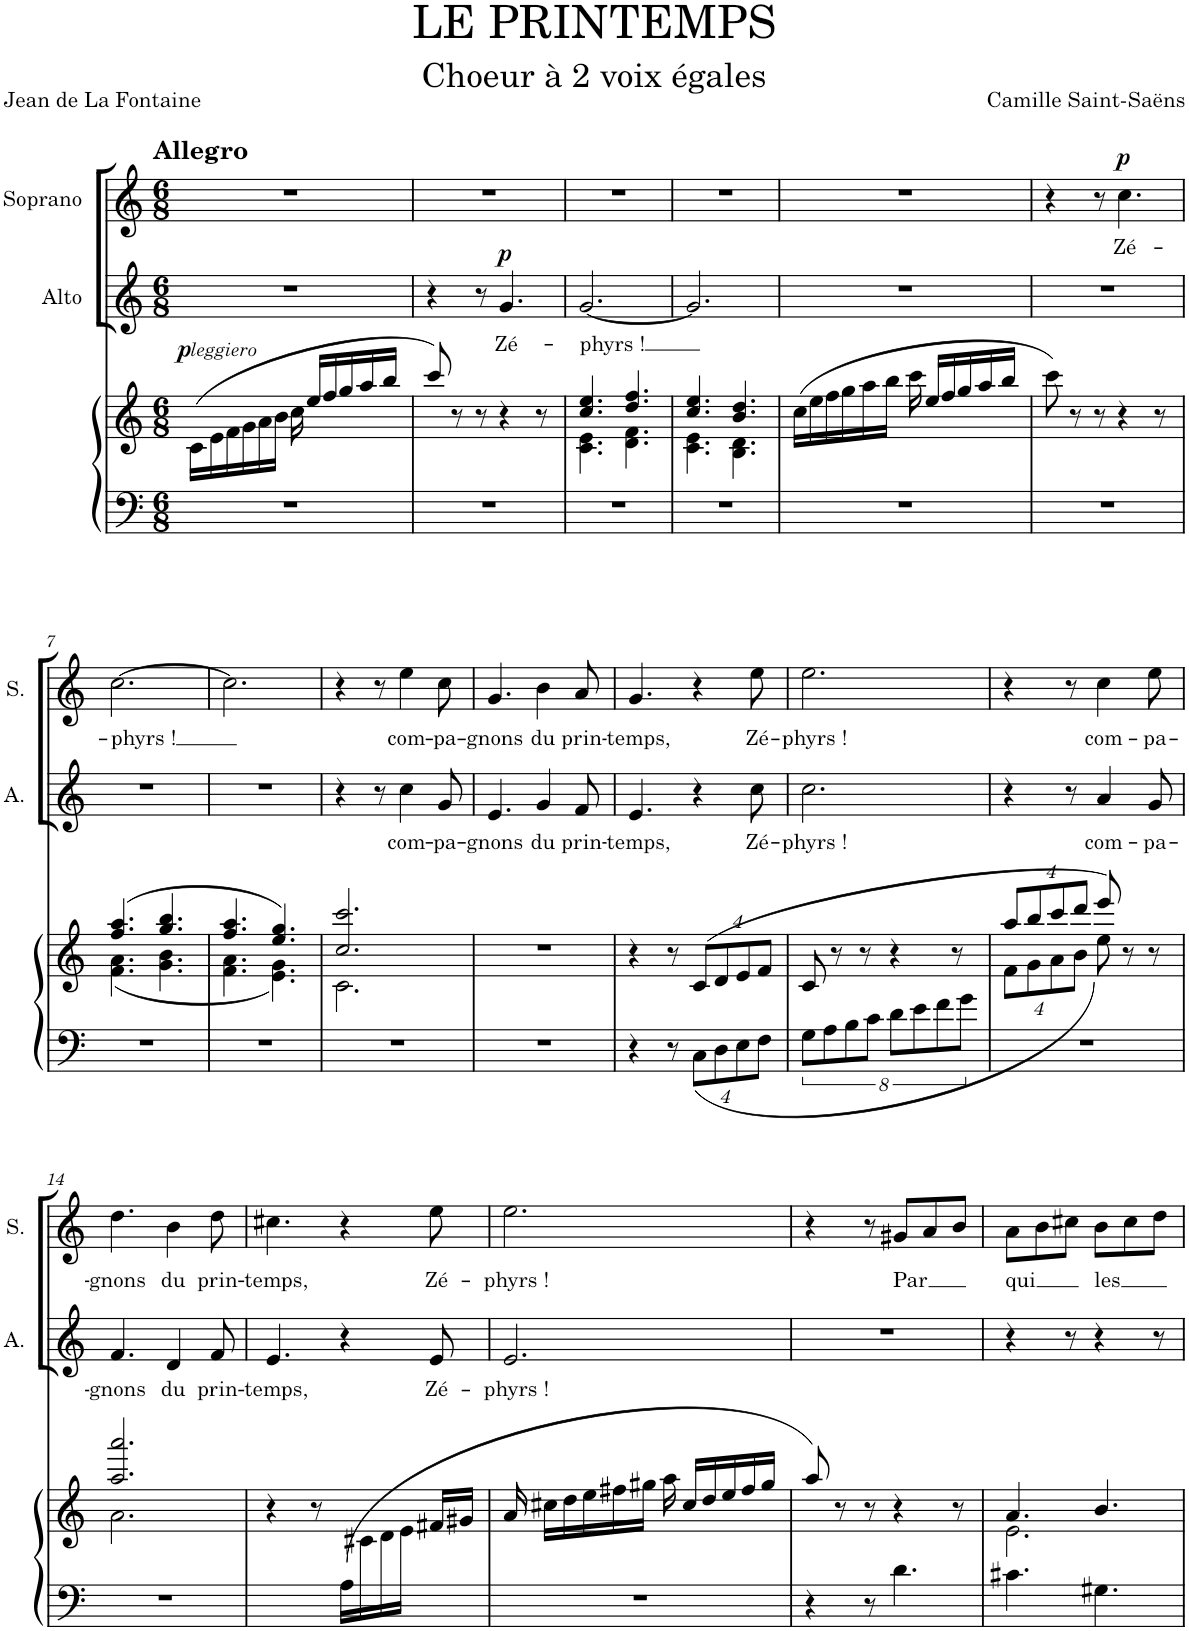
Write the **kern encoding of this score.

**kern	**kern	**dynam	**kern	**text	**dynam	**kern	**text	**dynam
*part3	*part3	*part3	*part2	*part2	*part2	*part1	*part1	*part1
*staff4	*staff3	*staff3/4	*staff2	*staff2	*staff2	*staff1	*staff1	*staff1
*I"Piano	*	*	*I"Alto	*	*	*I"Soprano	*	*
*I'Pno	*	*	*I'A.	*	*	*I'S.	*	*
*clefF4	*clefG2	*	*clefG2	*	*	*clefG2	*	*
*k[]	*k[]	*	*k[]	*	*	*k[]	*	*
*M6/8	*M6/8	*	*M6/8	*	*	*M6/8	*	*
=1	=1	=1	=1	=1	=1	=1	=1	=1
!	!	!	!	!	!	!LO:TX:a:B:t=Allegro	!	!
2.r	(16c\LL	.	2.r	.	.	2.r	.	.
!	!	!LO:DY:a	!	!	!	!	!	!
!	!	!LO:DY:n=1:a	!	!	!	!	!	!
.	16e\	p other-dynamics	.	.	.	.	.	.
.	16f\	.	.	.	.	.	.	.
.	16g\	.	.	.	.	.	.	.
.	16a\	.	.	.	.	.	.	.
.	16b\JJ	.	.	.	.	.	.	.
.	16cc\	.	.	.	.	.	.	.
.	16ee/LL	.	.	.	.	.	.	.
.	16ff/	.	.	.	.	.	.	.
.	16gg/	.	.	.	.	.	.	.
.	16aa/	.	.	.	.	.	.	.
.	16bb/JJ	.	.	.	.	.	.	.
=2	=2	=2	=2	=2	=2	=2	=2	=2
2.r	8ccc/)	.	4r	.	.	2.r	.	.
.	8r	.	.	.	.	.	.	.
.	8r	.	8r	.	.	.	.	.
!	!	!	!	!LO:LY:b	!LO:DY:a	!	!	!
.	4r	.	4.g/	Zé-	p	.	.	.
.	8r	.	.	.	.	.	.	.
=3	=3	=3	=3	=3	=3	=3	=3	=3
*	*^	*	*	*	*	*	*	*
!	!	!	!	!	!LO:LY:b	!	!	!	!
2.r	4.cc/ 4.ee/	4.c\ 4.e\	.	[2.g/	-phyrs !	.	2.r	.	.
.	4.dd/ 4.ff/	4.d\ 4.f\	.	.	.	.	.	.	.
=4	=4	=4	=4	=4	=4	=4	=4	=4	=4
2.r	4.cc/ 4.ee/	4.c\ 4.e\	.	2.g/]	.	.	2.r	.	.
.	4.b/ 4.dd/	4.B\ 4.d\	.	.	.	.	.	.	.
*	*v	*v	*	*	*	*	*	*	*
=5	=5	=5	=5	=5	=5	=5	=5	=5
2.r	(16cc\LL	.	2.r	.	.	2.r	.	.
.	16ee\	.	.	.	.	.	.	.
.	16ff\	.	.	.	.	.	.	.
.	16gg\	.	.	.	.	.	.	.
.	16aa\	.	.	.	.	.	.	.
.	16bb\JJ	.	.	.	.	.	.	.
.	16ccc\	.	.	.	.	.	.	.
.	16ee/LL	.	.	.	.	.	.	.
.	16ff/	.	.	.	.	.	.	.
.	16gg/	.	.	.	.	.	.	.
.	16aa/	.	.	.	.	.	.	.
.	16bb/JJ	.	.	.	.	.	.	.
=6	=6	=6	=6	=6	=6	=6	=6	=6
2.r	8ccc\)	.	2.r	.	.	4r	.	.
.	8r	.	.	.	.	.	.	.
.	8r	.	.	.	.	8r	.	.
!	!	!	!	!	!	!	!LO:LY:b	!LO:DY:a
.	4r	.	.	.	.	4.cc\	Zé-	p
.	8r	.	.	.	.	.	.	.
!!LO:LB:g=z
=7	=7	=7	=7	=7	=7	=7	=7	=7
*	*^	*	*	*	*	*	*	*
!	!	!	!	!	!	!	!	!LO:LY:b	!
2.r	(4.ff/ 4.aa/	(4.f\ 4.a\	.	2.r	.	.	[2.cc\	-phyrs !	.
.	4.gg/ 4.bb/	4.g\ 4.b\	.	.	.	.	.	.	.
=8	=8	=8	=8	=8	=8	=8	=8	=8	=8
2.r	4.ff/ 4.aa/	4.f\ 4.a\	.	2.r	.	.	2.cc\]	.	.
.	4.ee/ 4.gg/)	4.e\ 4.g\)	.	.	.	.	.	.	.
=9	=9	=9	=9	=9	=9	=9	=9	=9	=9
2.r	2.cc/ 2.ccc/	2.c\	.	4r	.	.	4r	.	.
.	.	.	.	8r	.	.	8r	.	.
!	!	!	!	!	!LO:LY:b	!	!	!LO:LY:b	!
.	.	.	.	4cc\	com-	.	4ee\	com-	.
!	!	!	!	!	!LO:LY:b	!	!	!LO:LY:b	!
.	.	.	.	8g/	-pa-	.	8cc\	-pa-	.
*	*v	*v	*	*	*	*	*	*	*
=10	=10	=10	=10	=10	=10	=10	=10	=10
!	!	!	!	!LO:LY:b	!	!	!LO:LY:b	!
2.r	2.r	.	4.e/	-gnons	.	4.g/	-gnons	.
!	!	!	!	!LO:LY:b	!	!	!LO:LY:b	!
.	.	.	4g/	du	.	4b\	du	.
!	!	!	!	!LO:LY:b	!	!	!LO:LY:b	!
.	.	.	8f/	prin-	.	8a/	prin-	.
=11	=11	=11	=11	=11	=11	=11	=11	=11
!	!	!	!	!LO:LY:b	!	!	!LO:LY:b	!
4r	4r	.	4.e/	-temps,	.	4.g/	-temps,	.
8r	8r	.	.	.	.	.	.	.
*Xbrackettup	*Xbrackettup	*	*	*	*	*	*	*
(<32%3C\L	(32%3c/L	.	4r	.	.	4r	.	.
32%3D\	32%3d/	.	.	.	.	.	.	.
32%3E\	32%3e/	.	.	.	.	.	.	.
!	!	!	!	!LO:LY:b	!	!	!LO:LY:b	!
.	.	.	8cc\	Zé-	.	8ee\	Zé-	.
32%3F\J	32%3f/J	.	.	.	.	.	.	.
=12	=12	=12	=12	=12	=12	=12	=12	=12
*brackettup	*	*	*	*	*	*	*	*
!	!	!	!	!LO:LY:b	!	!	!LO:LY:b	!
32%3G\L	8c/	.	2.cc\	-phyrs !	.	2.ee\	-phyrs !	.
32%3A\	.	.	.	.	.	.	.	.
.	8r	.	.	.	.	.	.	.
32%3B\	.	.	.	.	.	.	.	.
.	8r	.	.	.	.	.	.	.
32%3c\J	.	.	.	.	.	.	.	.
32%3d\L	4r	.	.	.	.	.	.	.
32%3e\	.	.	.	.	.	.	.	.
32%3f\	.	.	.	.	.	.	.	.
.	8r	.	.	.	.	.	.	.
32%3g\J	.	.	.	.	.	.	.	.
=13	=13	=13	=13	=13	=13	=13	=13	=13
*	*^	*	*	*	*	*	*	*
2.r	32%3aa/L	32%3f\L	.	4r	.	.	4r	.	.
.	32%3bb/	32%3g\	.	.	.	.	.	.	.
.	32%3ccc/	32%3a\	.	.	.	.	.	.	.
.	.	.	.	8r	.	.	8r	.	.
.	32%3ddd/J	32%3b\J	.	.	.	.	.	.	.
!	!	!	!	!	!LO:LY:b	!	!	!LO:LY:b	!
.	8eee/)	8ee\)	.	4a/	com-	.	4cc\	com-	.
.	8r	4ryy	.	.	.	.	.	.	.
!	!	!	!	!	!LO:LY:b	!	!	!LO:LY:b	!
.	8r	.	.	8g/	-pa-	.	8ee\	-pa-	.
!!LO:LB:g=z
=14	=14	=14	=14	=14	=14	=14	=14	=14	=14
!	!	!	!	!	!LO:LY:b	!	!	!LO:LY:b	!
2.r	2.aa/ 2.aaa/	2.a\	.	4.f/	-gnons	.	4.dd\	-gnons	.
!	!	!	!	!	!LO:LY:b	!	!	!LO:LY:b	!
.	.	.	.	4d/	du	.	4b\	du	.
!	!	!	!	!	!LO:LY:b	!	!	!LO:LY:b	!
.	.	.	.	8f/	prin-	.	8dd\	prin-	.
*	*v	*v	*	*	*	*	*	*	*
=15	=15	=15	=15	=15	=15	=15	=15	=15
*^	*	*	*	*	*	*	*	*
!	!	!	!	!	!LO:LY:b	!	!	!LO:LY:b	!
4.ryy	2.ryy	4r	.	4.e/	-temps,	.	4.cc#X\	-temps,	.
.	.	8r	.	.	.	.	.	.	.
(16A\LL	.	16ryy	.	4r	.	.	4r	.	.
4ryy	.	16c#X\	.	.	.	.	.	.	.
.	.	16d\	.	.	.	.	.	.	.
.	.	16e\JJ	.	.	.	.	.	.	.
!	!	!	!	!	!LO:LY:b	!	!	!LO:LY:b	!
.	.	16f#X/LL	.	8e/	Zé-	.	8ee\	Zé-	.
16ryy	.	16g#X/JJ	.	.	.	.	.	.	.
*v	*v	*	*	*	*	*	*	*	*
=16	=16	=16	=16	=16	=16	=16	=16	=16
!	!	!	!	!LO:LY:b	!	!	!LO:LY:b	!
2.r	16a/	.	2.e/	-phyrs !	.	2.ee\	-phyrs !	.
.	16cc#X\LL	.	.	.	.	.	.	.
.	16dd\	.	.	.	.	.	.	.
.	16ee\	.	.	.	.	.	.	.
.	16ff#X\	.	.	.	.	.	.	.
.	16gg#X\JJ	.	.	.	.	.	.	.
.	16aa\	.	.	.	.	.	.	.
.	16cc#/LL	.	.	.	.	.	.	.
.	16dd/	.	.	.	.	.	.	.
.	16ee/	.	.	.	.	.	.	.
.	16ff#/	.	.	.	.	.	.	.
.	16gg#/JJ	.	.	.	.	.	.	.
=17	=17	=17	=17	=17	=17	=17	=17	=17
4r	8aa/)	.	2.r	.	.	4r	.	.
.	8r	.	.	.	.	.	.	.
8r	8r	.	.	.	.	8r	.	.
!	!	!	!	!	!	!	!LO:LY:b	!
4.d\	4r	.	.	.	.	8g#X/L	Par	.
.	.	.	.	.	.	8a/	.	.
.	8r	.	.	.	.	8b/J	.	.
=18	=18	=18	=18	=18	=18	=18	=18	=18
*	*^	*	*	*	*	*	*	*
!	!	!	!	!	!	!	!	!LO:LY:b	!
4.c#X\	4.a/	2.e\	.	4r	.	.	8a\L	qui	.
.	.	.	.	.	.	.	8b\	.	.
.	.	.	.	8r	.	.	8cc#X\J	.	.
!	!	!	!	!	!	!	!	!LO:LY:b	!
4.G#X\	4.b/	.	.	4r	.	.	8b\L	les	.
.	.	.	.	.	.	.	8cc#\	.	.
.	.	.	.	8r	.	.	8dd\J	.	.
*	*v	*v	*	*	*	*	*	*	*
=	=	=	=	=	=	=	=	=
*-	*-	*-	*-	*-	*-	*-	*-	*-
